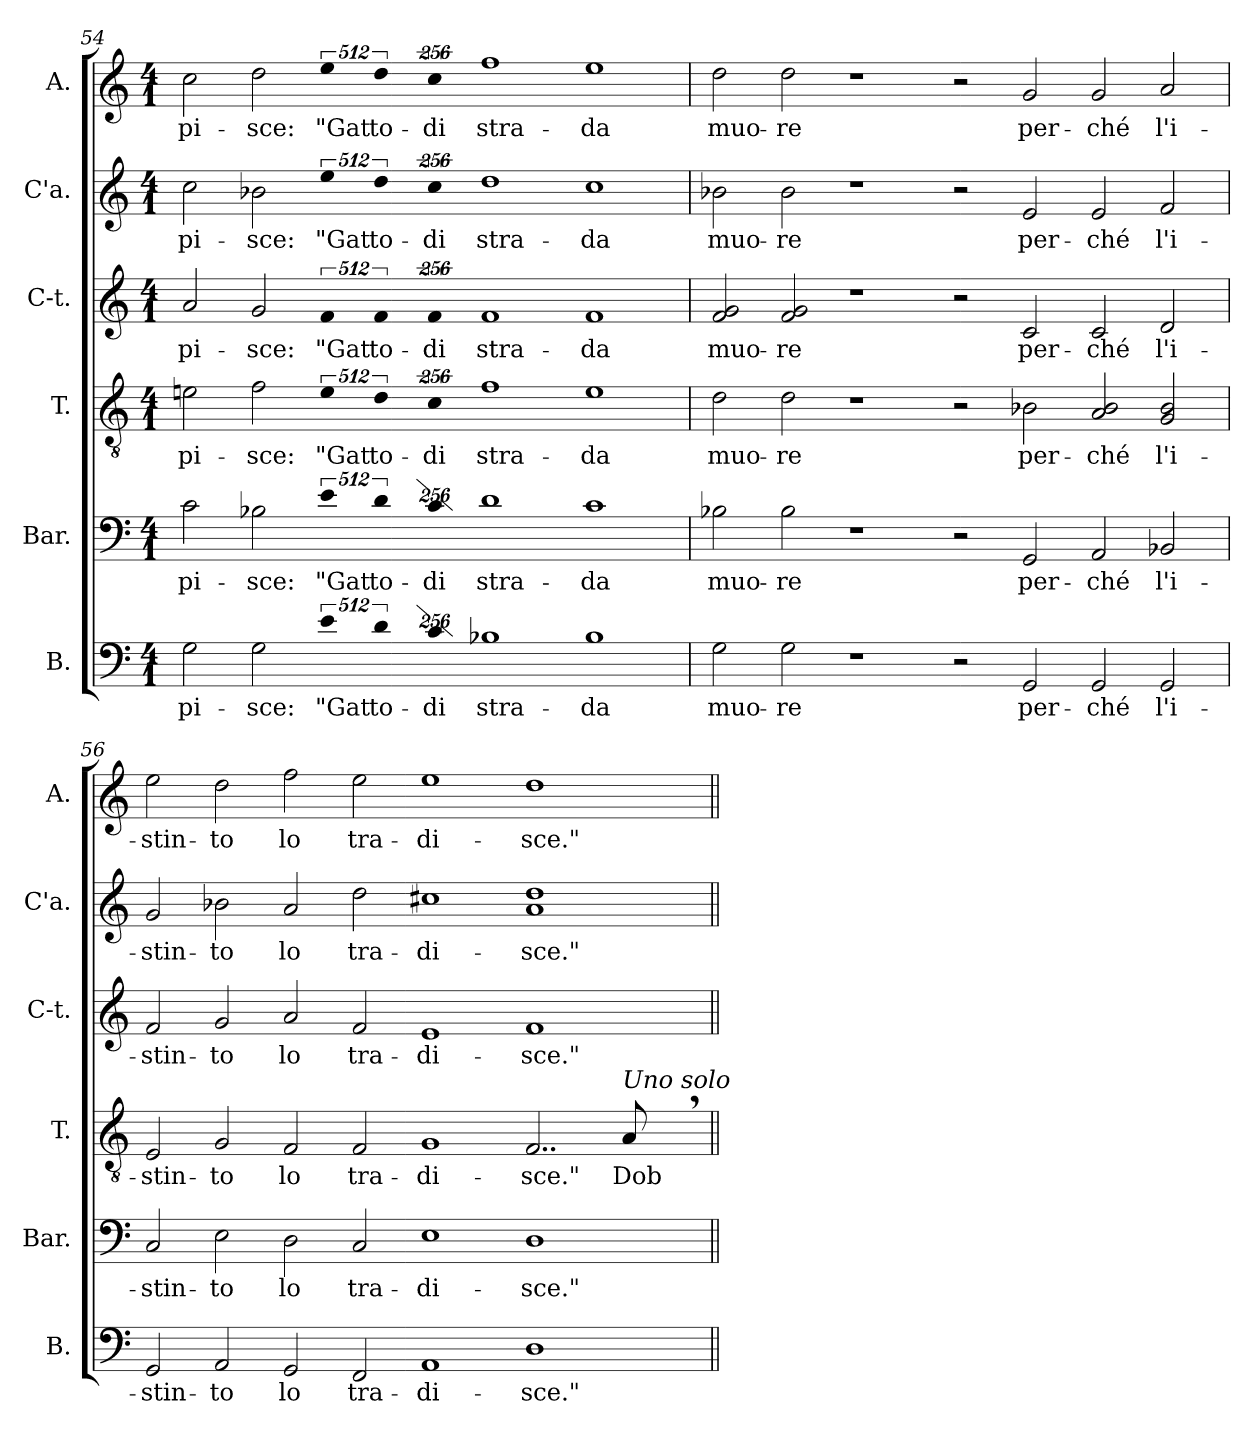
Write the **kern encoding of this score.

**kern	**text	**kern	**text	**kern	**text	**kern	**text	**kern	**text	**kern	**text
*part6	*part6	*part5	*part5	*part4	*part4	*part3	*part3	*part2	*part2	*part1	*part1
*staff6	*staff6	*staff5	*staff5	*staff4	*staff4	*staff3	*staff3	*staff2	*staff2	*staff1	*staff1
*I"B.	*	*I"Bar.	*	*I"T.	*	*I"C-t.	*	*I"C'a.	*	*I"A.	*
*I'B.	*	*I'Bar.	*	*I'T.	*	*I'C-t.	*	*I'C'a.	*	*I'A.	*
!!LO:PB:g=z
*clefF4	*	*clefF4	*	*clefGv2	*	*clefG2	*	*clefG2	*	*clefG2	*
*	*	*	*	*ITrd7c12	*	*	*	*	*	*	*
*k[]	*	*k[]	*	*k[]	*	*k[]	*	*k[]	*	*k[]	*
*C:	*	*C:	*	*C:	*	*C:	*	*C:	*	*C:	*
*M4/1	*	*M4/1	*	*M4/1	*	*M4/1	*	*M4/1	*	*M4/1	*
=54	=54	=54	=54	=54	=54	=54	=54	=54	=54	=54	=54
!	!LO:LY:b:color=#000000	!	!	!	!	!	!	!	!	!	!
!	!	!	!LO:LY:b:color=#000000	!	!	!	!	!	!	!	!
!	!	!	!	!	!LO:LY:b:color=#000000	!	!	!	!	!	!
!	!	!	!	!	!	!	!LO:LY:b:color=#000000	!	!	!	!
!	!	!	!	!	!	!	!	!	!LO:LY:b:color=#000000	!	!
!	!	!	!	!	!	!	!	!	!	!	!LO:LY:b:color=#000000
2Gi\	-pi-	2ci\	-pi-	2Eni\	-pi-	2ai/	-pi-	2cci\	-pi-	2cci\	-pi-
!	!LO:LY:b:color=#000000	!	!	!	!	!	!	!	!	!	!
!	!	!	!LO:LY:b:color=#000000	!	!	!	!	!	!	!	!
!	!	!	!	!	!LO:LY:b:color=#000000	!	!	!	!	!	!
!	!	!	!	!	!	!	!LO:LY:b:color=#000000	!	!	!	!
!	!	!	!	!	!	!	!	!	!LO:LY:b:color=#000000	!	!
!	!	!	!	!	!	!	!	!	!	!	!LO:LY:b:color=#000000
2Gi\	-sce:	2B-i\	-sce:	2Fi\	-sce:	2gi/	-sce:	2b-i\	-sce:	2ddi\	-sce:
!LO:N:vis=2	!	!	!	!	!	!	!	!	!	!	!
!	!LO:LY:b:color=#000000	!LO:N:vis=2	!	!	!	!	!	!	!	!	!
!	!	!	!LO:LY:b:color=#000000	!LO:N:vis=2	!	!	!	!	!	!	!
!	!	!	!	!	!LO:LY:b:color=#000000	!LO:N:vis=2	!	!	!	!	!
!	!	!	!	!	!	!	!LO:LY:b:color=#000000	!LO:N:vis=2	!	!	!
!	!	!	!	!	!	!	!	!	!LO:LY:b:color=#000000	!LO:N:vis=2	!
!	!	!	!	!	!	!	!	!	!	!	!LO:LY:b:color=#000000
1024%341ei\	"Gat	1024%341ei\	"Gat	1024%341Ei\	"Gat	1024%341fi/	"Gat	1024%341eei\	"Gat	1024%341eei\	"Gat
!LO:N:vis=2	!	!	!	!	!	!	!	!	!	!	!
!	!LO:LY:b:color=#000000	!LO:N:vis=2	!	!	!	!	!	!	!	!	!
!	!	!	!LO:LY:b:color=#000000	!LO:N:vis=2	!	!	!	!	!	!	!
!	!	!	!	!	!LO:LY:b:color=#000000	!LO:N:vis=2	!	!	!	!	!
!	!	!	!	!	!	!	!LO:LY:b:color=#000000	!LO:N:vis=2	!	!	!
!	!	!	!	!	!	!	!	!	!LO:LY:b:color=#000000	!LO:N:vis=2	!
!	!	!	!	!	!	!	!	!	!	!	!LO:LY:b:color=#000000
1024%341di\	to-	1024%341di\	to-	1024%341Di\	to-	1024%341fi/	to-	1024%341ddi\	to-	1024%341ddi\	to-
!LO:N:vis=2	!	!	!	!	!	!	!	!	!	!	!
!	!LO:LY:b:color=#000000	!LO:N:vis=2	!	!	!	!	!	!	!	!	!
!	!	!	!LO:LY:b:color=#000000	!LO:N:vis=2	!	!	!	!	!	!	!
!	!	!	!	!	!LO:LY:b:color=#000000	!LO:N:vis=2	!	!	!	!	!
!	!	!	!	!	!	!	!LO:LY:b:color=#000000	!LO:N:vis=2	!	!	!
!	!	!	!	!	!	!	!	!	!LO:LY:b:color=#000000	!LO:N:vis=2	!
!	!	!	!	!	!	!	!	!	!	!	!LO:LY:b:color=#000000
512%171ci\	-di	512%171ci\	-di	512%171Ci\	-di	512%171fi/	-di	512%171cci\	-di	512%171cci\	-di
!	!LO:LY:b:color=#000000	!	!	!	!	!	!	!	!	!	!
!	!	!	!LO:LY:b:color=#000000	!	!	!	!	!	!	!	!
!	!	!	!	!	!LO:LY:b:color=#000000	!	!	!	!	!	!
!	!	!	!	!	!	!	!LO:LY:b:color=#000000	!	!	!	!
!	!	!	!	!	!	!	!	!	!LO:LY:b:color=#000000	!	!
!	!	!	!	!	!	!	!	!	!	!	!LO:LY:b:color=#000000
1B-i	stra-	1di	stra-	1Fi	stra-	1fi	stra-	1ddi	stra-	1ffi	stra-
!	!LO:LY:b:color=#000000	!	!	!	!	!	!	!	!	!	!
!	!	!	!LO:LY:b:color=#000000	!	!	!	!	!	!	!	!
!	!	!	!	!	!LO:LY:b:color=#000000	!	!	!	!	!	!
!	!	!	!	!	!	!	!LO:LY:b:color=#000000	!	!	!	!
!	!	!	!	!	!	!	!	!	!LO:LY:b:color=#000000	!	!
!	!	!	!	!	!	!	!	!	!	!	!LO:LY:b:color=#000000
1B-i	-da	1ci	-da	1Ei	-da	1fi	-da	1cci	-da	1eei	-da
=55	=55	=55	=55	=55	=55	=55	=55	=55	=55	=55	=55
!	!LO:LY:b:color=#000000	!	!	!	!	!	!	!	!	!	!
!	!	!	!LO:LY:b:color=#000000	!	!	!	!	!	!	!	!
!	!	!	!	!	!LO:LY:b:color=#000000	!	!	!	!	!	!
!	!	!	!	!	!	!	!LO:LY:b:color=#000000	!	!	!	!
!	!	!	!	!	!	!	!	!	!LO:LY:b:color=#000000	!	!
!	!	!	!	!	!	!	!	!	!	!	!LO:LY:b:color=#000000
2Gi\	muo-	2B-i\	muo-	2Di\	muo-	2fi/ 2gi	muo-	2b-i\	muo-	2ddi\	muo-
!	!LO:LY:b:color=#000000	!	!	!	!	!	!	!	!	!	!
!	!	!	!LO:LY:b:color=#000000	!	!	!	!	!	!	!	!
!	!	!	!	!	!LO:LY:b:color=#000000	!	!	!	!	!	!
!	!	!	!	!	!	!	!LO:LY:b:color=#000000	!	!	!	!
!	!	!	!	!	!	!	!	!	!LO:LY:b:color=#000000	!	!
!	!	!	!	!	!	!	!	!	!	!	!LO:LY:b:color=#000000
2Gi\	-re	2B-i\	-re	2Di\	-re	2fi/ 2gi	-re	2b-i\	-re	2ddi\	-re
1r	.	1r	.	1r	.	1r	.	1r	.	1r	.
2r	.	2r	.	2r	.	2r	.	2r	.	2r	.
!	!LO:LY:b:color=#000000	!	!	!	!	!	!	!	!	!	!
!	!	!	!LO:LY:b:color=#000000	!	!	!	!	!	!	!	!
!	!	!	!	!	!LO:LY:b:color=#000000	!	!	!	!	!	!
!	!	!	!	!	!	!	!LO:LY:b:color=#000000	!	!	!	!
!	!	!	!	!	!	!	!	!	!LO:LY:b:color=#000000	!	!
!	!	!	!	!	!	!	!	!	!	!	!LO:LY:b:color=#000000
2GGi/	per-	2GGi/	per-	2BB-i\	per-	2ci/	per-	2ei/	per-	2gi/	per-
!	!LO:LY:b:color=#000000	!	!	!	!	!	!	!	!	!	!
!	!	!	!LO:LY:b:color=#000000	!	!	!	!	!	!	!	!
!	!	!	!	!	!LO:LY:b:color=#000000	!	!	!	!	!	!
!	!	!	!	!	!	!	!LO:LY:b:color=#000000	!	!	!	!
!	!	!	!	!	!	!	!	!	!LO:LY:b:color=#000000	!	!
!	!	!	!	!	!	!	!	!	!	!	!LO:LY:b:color=#000000
2GGi/	-ché	2AAi/	-ché	2AAi/ 2BB-i	-ché	2ci/	-ché	2ei/	-ché	2gi/	-ché
!	!LO:LY:b:color=#000000	!	!	!	!	!	!	!	!	!	!
!	!	!	!LO:LY:b:color=#000000	!	!	!	!	!	!	!	!
!	!	!	!	!	!LO:LY:b:color=#000000	!	!	!	!	!	!
!	!	!	!	!	!	!	!LO:LY:b:color=#000000	!	!	!	!
!	!	!	!	!	!	!	!	!	!LO:LY:b:color=#000000	!	!
!	!	!	!	!	!	!	!	!	!	!	!LO:LY:b:color=#000000
2GGi/	l'i-	2BB-i/	l'i-	2GGi/ 2BB-i	l'i-	2di/	l'i-	2fi/	l'i-	2ai/	l'i-
!!LO:PB:g=z
=56	=56	=56	=56	=56	=56	=56	=56	=56	=56	=56	=56
!	!LO:LY:b:color=#000000	!	!	!	!	!	!	!	!	!	!
!	!	!	!LO:LY:b:color=#000000	!	!	!	!	!	!	!	!
!	!	!	!	!	!LO:LY:b:color=#000000	!	!	!	!	!	!
!	!	!	!	!	!	!	!LO:LY:b:color=#000000	!	!	!	!
!	!	!	!	!	!	!	!	!	!LO:LY:b:color=#000000	!	!
!	!	!	!	!	!	!	!	!	!	!	!LO:LY:b:color=#000000
2GGi/	-stin-	2Ci/	-stin-	2EEi/	-stin-	2fi/	-stin-	2gi/	-stin-	2eei\	-stin-
!	!LO:LY:b:color=#000000	!	!	!	!	!	!	!	!	!	!
!	!	!	!LO:LY:b:color=#000000	!	!	!	!	!	!	!	!
!	!	!	!	!	!LO:LY:b:color=#000000	!	!	!	!	!	!
!	!	!	!	!	!	!	!LO:LY:b:color=#000000	!	!	!	!
!	!	!	!	!	!	!	!	!	!LO:LY:b:color=#000000	!	!
!	!	!	!	!	!	!	!	!	!	!	!LO:LY:b:color=#000000
2AAi/	-to	2Ei\	-to	2GGi/	-to	2gi/	-to	2b-i\	-to	2ddi\	-to
!	!LO:LY:b:color=#000000	!	!	!	!	!	!	!	!	!	!
!	!	!	!LO:LY:b:color=#000000	!	!	!	!	!	!	!	!
!	!	!	!	!	!LO:LY:b:color=#000000	!	!	!	!	!	!
!	!	!	!	!	!	!	!LO:LY:b:color=#000000	!	!	!	!
!	!	!	!	!	!	!	!	!	!LO:LY:b:color=#000000	!	!
!	!	!	!	!	!	!	!	!	!	!	!LO:LY:b:color=#000000
2GGi/	lo	2Di\	lo	2FFi/	lo	2ai/	lo	2ai/	lo	2ffi\	lo
!	!LO:LY:b:color=#000000	!	!	!	!	!	!	!	!	!	!
!	!	!	!LO:LY:b:color=#000000	!	!	!	!	!	!	!	!
!	!	!	!	!	!LO:LY:b:color=#000000	!	!	!	!	!	!
!	!	!	!	!	!	!	!LO:LY:b:color=#000000	!	!	!	!
!	!	!	!	!	!	!	!	!	!LO:LY:b:color=#000000	!	!
!	!	!	!	!	!	!	!	!	!	!	!LO:LY:b:color=#000000
2FFi/	tra-	2Ci/	tra-	2FFi/	tra-	2fi/	tra-	2ddi\	tra-	2eei\	tra-
!	!LO:LY:b:color=#000000	!	!	!	!	!	!	!	!	!	!
!	!	!	!LO:LY:b:color=#000000	!	!	!	!	!	!	!	!
!	!	!	!	!	!LO:LY:b:color=#000000	!	!	!	!	!	!
!	!	!	!	!	!	!	!LO:LY:b:color=#000000	!	!	!	!
!	!	!	!	!	!	!	!	!	!LO:LY:b:color=#000000	!	!
!	!	!	!	!	!	!	!	!	!	!	!LO:LY:b:color=#000000
1AAi	-di-	1Ei	-di-	1GGi	-di-	1ei	-di-	1cc#Xi	-di-	1eei	-di-
!	!LO:LY:b:color=#000000	!	!	!	!	!	!	!	!	!	!
!	!	!	!LO:LY:b:color=#000000	!	!	!	!	!	!	!	!
!	!	!	!	!	!LO:LY:b:color=#000000	!	!	!	!	!	!
!	!	!	!	!	!	!	!LO:LY:b:color=#000000	!	!	!	!
!	!	!	!	!	!	!	!	!	!LO:LY:b:color=#000000	!	!
!	!	!	!	!	!	!	!	!	!	!	!LO:LY:b:color=#000000
1Di	-sce."	1Di	-sce."	2..FFi/	-sce."	1fi	-sce."	1ai 1ddi	-sce."	1ddi	-sce."
!	!	!	!	!LO:TX:a:i:t=Uno solo	!	!	!	!	!	!	!
!	!	!	!	!	!LO:LY:b:color=#000000	!	!	!	!	!	!
.	.	.	.	8AA,i/	Dob-	.	.	.	.	.	.
=||	=||	=||	=||	=||	=||	=||	=||	=||	=||	=||	=||
*-	*-	*-	*-	*-	*-	*-	*-	*-	*-	*-	*-
